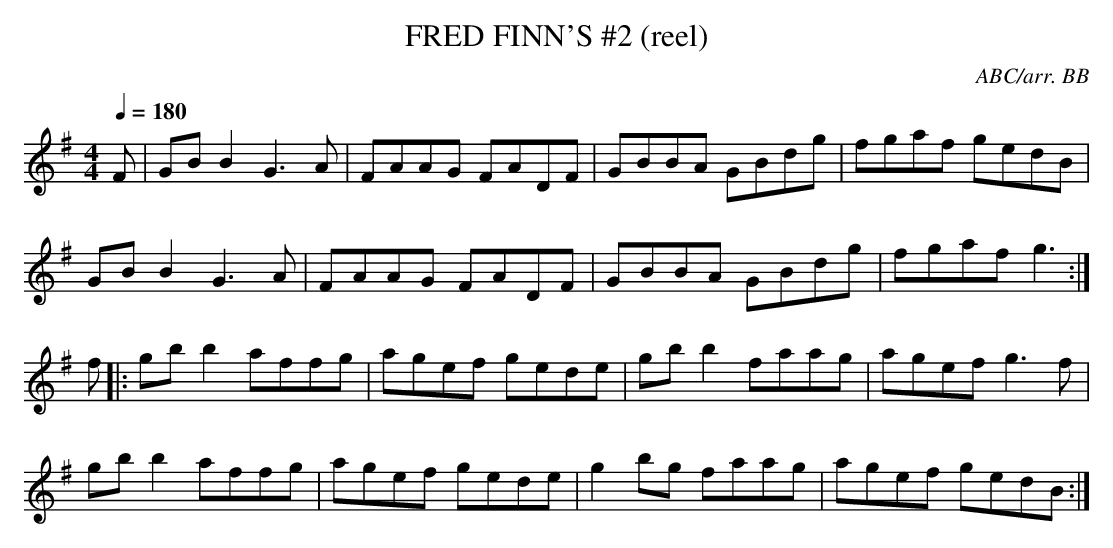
X:1
T:FRED FINN'S #2 (reel)
C:ABC/arr. BB
Q:1/4=180
L:1/8
M:4/4
K:G
F|GB B2 G3A|FAAG FADF|GBBA GBdg|fgaf gedB|
GB B2 G3 A|FAAG FADF|GBBA GBdg|fgaf g3 :|
f|: gbb2 affg|agef gede|gbb2 faag|agef g3f|
gbb2 affg|agef gede|g2 bg faag|agef gedB :|
